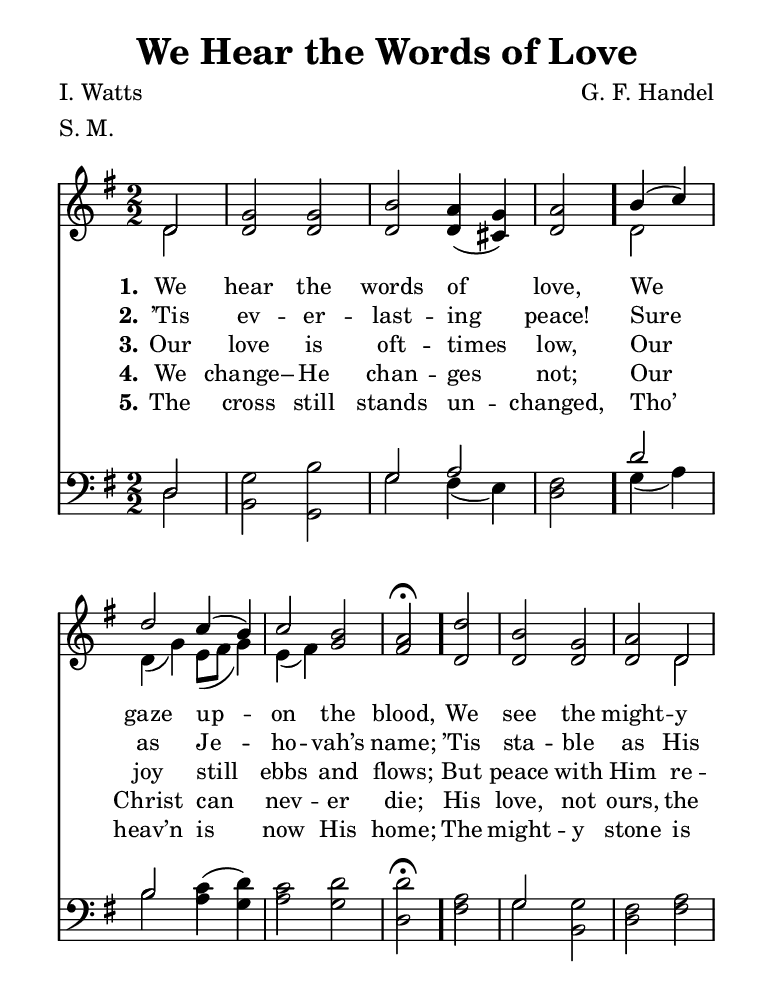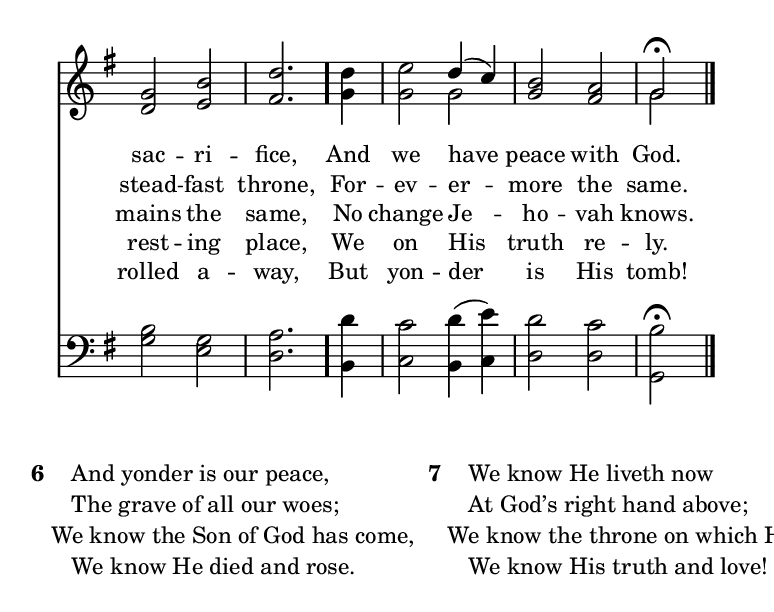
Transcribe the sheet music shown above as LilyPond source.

\include "common/global.ily"
\paper {
  \include "common/paper.ily"
  ragged-bottom = ##t
}

\header{
  hymnnumber = "278"
  title = "We Hear the Words of Love"
  tunename = "St. Thomas"
  meter = "S. M."
  poet = "I. Watts"
  composer = "G. F. Handel"
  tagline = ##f
}

ta = { \tempo 2=80 }
tb = { \tempo 2=40 }

% music copied from EOG150 with minor variations

global = {
  \include "common/overrides.ily"
  \override Staff.TimeSignature.style = #'numbered
  \time 2/2
  \override Score.MetronomeMark.transparent = ##t % hide all fermata changes too
  \ta
  \key g \major
  \partial 2
  \autoBeamOff
}

notesSoprano = {
\global
\relative c' {

  d2 | g g b a4( g) | a2
  b4( c) | d2 c4( b) c2 b | \tb a2\fermata \ta \eogbreak
  d2 | b g a d, | g b d2.
  d4 | e2 d4( c) b2 a | \tb g2\fermata \ta

  \bar "|."

}
}

notesAlto = {
\global
\relative e' {

  d2 | d d d d4( cis) | d2
  d2 | d4( g) e8([ fis] g4) | e( fis) g2 | fis2
  d2 | d d d d | d e fis2.
  g4 | g2 g g fis | g2

}
}

notesTenor = {
\global
\relative a, {

  d2 | g b g a | fis2
  d'2 | b c4( d) c2 d | d2
  a2 | g g fis a | b g a2.
  d4 | c2 d4( e) d2 c | b2

}
}

notesBass = {
\global
\relative f {

  d2 | b g g' fis4( e) | d2
  g4( a) | b2 a4( g) a2 g | d2\fermata
  fis2 | g b, d fis | g e d2.
  b4 | c2 b4( c) d2 d | g,2\fermata

}
}

wordsA = \lyricmode {
\set stanza = "1."

We hear the words of love, \bar "."
We gaze up -- on the blood, \bar "."
We see the might -- y sac -- ri -- fice, \bar "."
And we have peace with God. \bar "."

}

wordsB = \lyricmode {
\set stanza = "2."

’Tis ev -- er -- last -- ing peace!
Sure as Je -- ho -- vah’s name;
’Tis sta -- ble as His stead -- fast throne,
For -- ev -- er -- more the same.

}

wordsC = \lyricmode {
\set stanza = "3."

Our love is oft -- times low,
Our joy still ebbs and flows;
But peace with Him re -- mains the same,
No change Je -- ho -- vah knows.

}

wordsD = \lyricmode {
\set stanza = "4."

We change– He chan -- ges not;
Our Christ can nev -- er die;
His love, not ours, the rest -- ing place,
We on His truth re -- ly.

}

wordsE = \lyricmode {
\set stanza = "5."

The cross still stands un -- changed,
Tho’ heav’n is now His home;
The might -- y stone is rolled a -- way,
But yon -- der is His tomb!

}

wordsF = \markuplist {

\line { { \hspace #2 } And yonder is our peace, }
\line { { \hspace #2 } The grave of all our woes; }
\line { We know the Son of God has come, }
\line { { \hspace #2 } We know He died and rose. }

}

wordsG = \markuplist {

\line { { \hspace #2 } We know He liveth now }
\line { { \hspace #2 } At God’s right hand above; }
\line { We know the throne on which He sits }
\line { { \hspace #2 } We know His truth and love! }

}

\score {
  \context ChoirStaff <<
    \context Staff = upper <<
      \set Staff.autoBeaming = ##f
      \set ChoirStaff.systemStartDelimiter = #'SystemStartBar
      \set ChoirStaff.printPartCombineTexts = ##f
      \partcombine #'(2 . 9) \notesSoprano \notesAlto
      \context NullVoice = sopranos { \voiceOne << \notesSoprano >> }
      \context NullVoice = altos { \voiceTwo << \notesAlto >> }
      \context Lyrics = one   \lyricsto sopranos \wordsA
      \context Lyrics = two   \lyricsto sopranos \wordsB
      \context Lyrics = three \lyricsto sopranos \wordsC
      \context Lyrics = four  \lyricsto sopranos \wordsD
      \context Lyrics = five  \lyricsto sopranos \wordsE
    >>
    \context Staff = men <<
      \set Staff.autoBeaming = ##f
      \clef bass
      \set ChoirStaff.printPartCombineTexts = ##f
      \partcombine #'(2 . 9) \notesTenor \notesBass
      \context NullVoice = tenors { \voiceOne << \notesTenor >> }
      \context NullVoice = basses { \voiceTwo << \notesBass >> }
    >>
  >>
  \layout {
    \include "common/layout.ily"
  }
  \midi{
    \include "common/midi.ily"
  }
}

\noPageBreak

\markup { \fill-line {
  \hspace #0.1
  \line{ \bold 6 \column { \wordsF } }
  \hspace #0.1
  \line{ \bold 7 \column { \wordsG } }
  \hspace #0.1
} }

\version "2.19.49"  % necessary for upgrading to future LilyPond versions.

% vi:set et ts=2 sw=2 ai nocindent syntax=lilypond:
